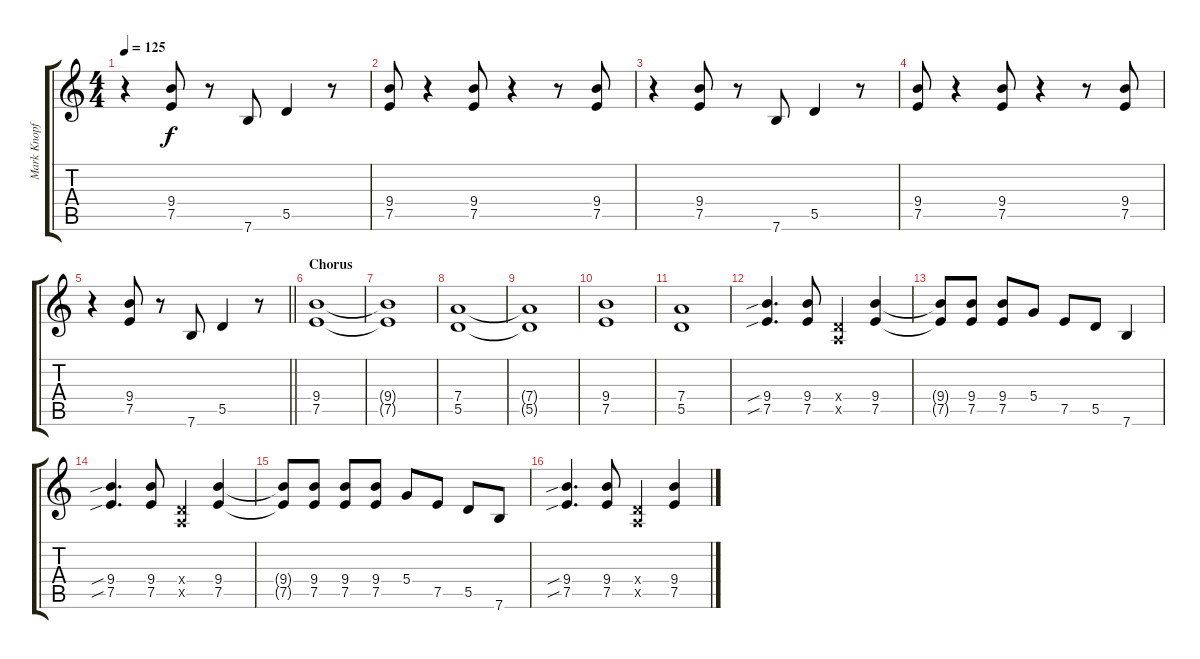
\track ("Mark Knopfler" "Mark Knopf") {instrument overdrivenguitar}
\staff {score tabs}
\tuning (E4 B3 G3 D3 A2 E2) {hide}
\ts (4 4)
\tempo 125
\clef g2
\ks c
r.4{dy f} (9.4 7.5).8 r.8 7.6.8 5.5.4 r.8 |
(9.4 7.5).8 r.4 (9.4 7.5).8 r.4 r.8 (9.4 7.5).8 |
r.4 (9.4 7.5).8 r.8 7.6.8 5.5.4 r.8 |
(9.4 7.5).8 r.4 (9.4 7.5).8 r.4 r.8 (9.4 7.5).8 |
\barLineRight lightlight
r.4 (9.4 7.5).8 r.8 7.6.8 5.5.4 r.8 |
\section ("" "Chorus")
(9.4 7.5).1 |
(9.4{t} 7.5{t}).1 |
(7.4 5.5).1 |
(7.4{t} 5.5{t}).1 |
(9.4 7.5).1 |
(7.4 5.5).1 |
(9.4{sib} 7.5{sib}).4{d} (9.4 7.5).8 (0.4{x} 0.5{x}).4 (9.4 7.5).4 |
(9.4{t} 7.5{t}).8 (9.4 7.5).8 (9.4 7.5).8 5.4.8 7.5.8 5.5.8 7.6.4 |
(9.4{sib} 7.5{sib}).4{d} (9.4 7.5).8 (0.4{x} 0.5{x}).4 (9.4 7.5).4 |
(9.4{t} 7.5{t}).8 (9.4 7.5).8 (9.4 7.5).8 (9.4 7.5).8 5.4.8 7.5.8 5.5.8 7.6.8 |
(9.4{sib} 7.5{sib}).4{d} (9.4 7.5).8 (0.4{x} 0.5{x}).4 (9.4 7.5).4
